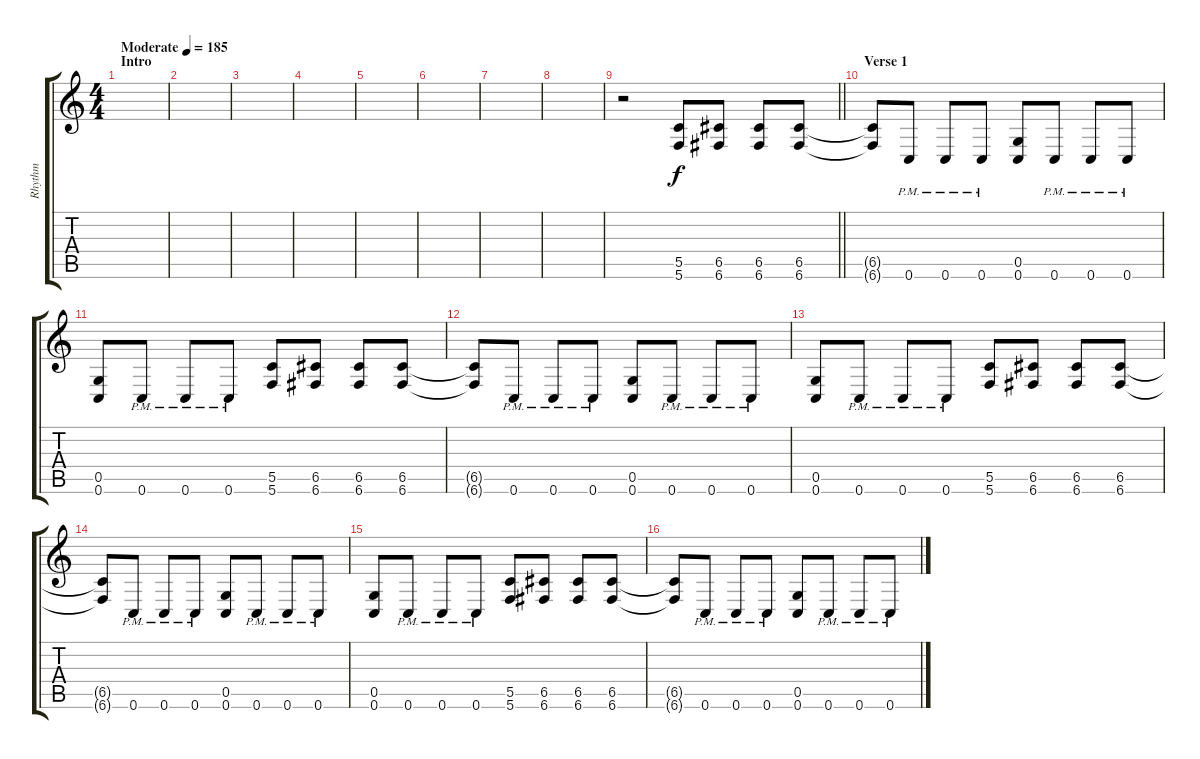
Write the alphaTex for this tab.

\track ("Rhythm" "Rhythm") {instrument overdrivenguitar}
\staff {score tabs}
\tuning (D4 A3 F3 C3 G2 C2) {hide}
\ts (4 4)
\section ("" "Intro")
\tempo (185 "Moderate")
\clef g2
\ks c
|
|
|
|
|
|
|
|
\barLineRight lightlight
r.2 (5.5 5.6).8 (6.5 6.6).8 (6.5 6.6).8 (6.5 6.6).8 |
\section ("" "Verse 1")
(6.5{t} 6.6{t}).8 0.6{pm}.8 0.6{pm}.8 0.6{pm}.8 (0.5 0.6).8 0.6{pm}.8 0.6{pm}.8 0.6{pm}.8 |
(0.5 0.6).8 0.6{pm}.8 0.6{pm}.8 0.6{pm}.8 (5.5 5.6).8 (6.5 6.6).8 (6.5 6.6).8 (6.5 6.6).8 |
(6.5{t} 6.6{t}).8 0.6{pm}.8 0.6{pm}.8 0.6{pm}.8 (0.5 0.6).8 0.6{pm}.8 0.6{pm}.8 0.6{pm}.8 |
(0.5 0.6).8 0.6{pm}.8 0.6{pm}.8 0.6{pm}.8 (5.5 5.6).8 (6.5 6.6).8 (6.5 6.6).8 (6.5 6.6).8 |
(6.5{t} 6.6{t}).8 0.6{pm}.8 0.6{pm}.8 0.6{pm}.8 (0.5 0.6).8 0.6{pm}.8 0.6{pm}.8 0.6{pm}.8 |
(0.5 0.6).8 0.6{pm}.8 0.6{pm}.8 0.6{pm}.8 (5.5 5.6).8 (6.5 6.6).8 (6.5 6.6).8 (6.5 6.6).8 |
(6.5{t} 6.6{t}).8 0.6{pm}.8 0.6{pm}.8 0.6{pm}.8 (0.5 0.6).8 0.6{pm}.8 0.6{pm}.8 0.6{pm}.8
